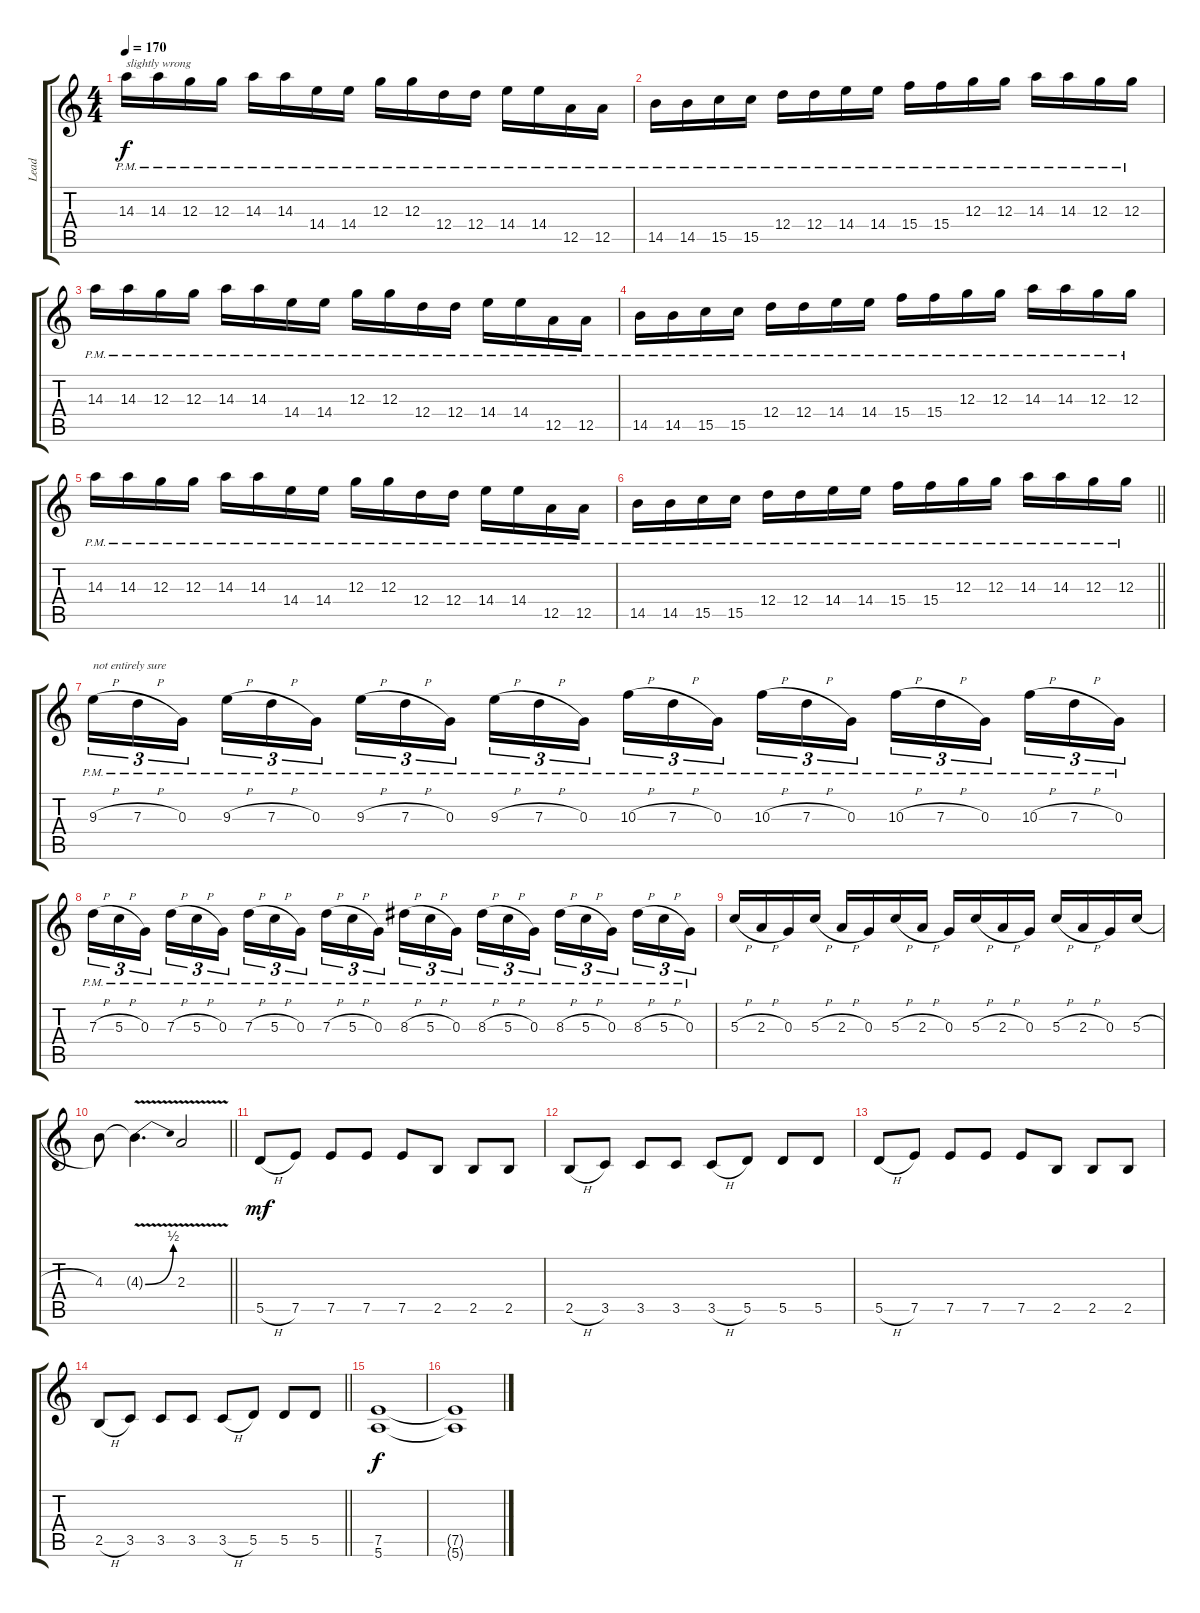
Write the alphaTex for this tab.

\track ("Lead" "Lead") {instrument distortionguitar}
\staff {score tabs}
\tuning (E4 B3 G3 D3 A2 E2) {hide}
\ts (4 4)
\section ("" "")
\tempo 170
\clef g2
\ks c
14.3{pm}.16{txt "slightly wrong" dy f} 14.3{pm}.16 12.3{pm}.16 12.3{pm}.16 14.3{pm}.16 14.3{pm}.16 14.4{pm}.16 14.4{pm}.16 12.3{pm}.16 12.3{pm}.16 12.4{pm}.16 12.4{pm}.16 14.4{pm}.16 14.4{pm}.16 12.5{pm}.16 12.5{pm}.16 |
14.5{pm}.16 14.5{pm}.16 15.5{pm}.16 15.5{pm}.16 12.4{pm}.16 12.4{pm}.16 14.4{pm}.16 14.4{pm}.16 15.4{pm}.16 15.4{pm}.16 12.3{pm}.16 12.3{pm}.16 14.3{pm}.16 14.3{pm}.16 12.3{pm}.16 12.3{pm}.16 |
14.3{pm}.16 14.3{pm}.16 12.3{pm}.16 12.3{pm}.16 14.3{pm}.16 14.3{pm}.16 14.4{pm}.16 14.4{pm}.16 12.3{pm}.16 12.3{pm}.16 12.4{pm}.16 12.4{pm}.16 14.4{pm}.16 14.4{pm}.16 12.5{pm}.16 12.5{pm}.16 |
14.5{pm}.16 14.5{pm}.16 15.5{pm}.16 15.5{pm}.16 12.4{pm}.16 12.4{pm}.16 14.4{pm}.16 14.4{pm}.16 15.4{pm}.16 15.4{pm}.16 12.3{pm}.16 12.3{pm}.16 14.3{pm}.16 14.3{pm}.16 12.3{pm}.16 12.3{pm}.16 |
14.3{pm}.16 14.3{pm}.16 12.3{pm}.16 12.3{pm}.16 14.3{pm}.16 14.3{pm}.16 14.4{pm}.16 14.4{pm}.16 12.3{pm}.16 12.3{pm}.16 12.4{pm}.16 12.4{pm}.16 14.4{pm}.16 14.4{pm}.16 12.5{pm}.16 12.5{pm}.16 |
\barLineRight lightlight
14.5{pm}.16 14.5{pm}.16 15.5{pm}.16 15.5{pm}.16 12.4{pm}.16 12.4{pm}.16 14.4{pm}.16 14.4{pm}.16 15.4{pm}.16 15.4{pm}.16 12.3{pm}.16 12.3{pm}.16 14.3{pm}.16 14.3{pm}.16 12.3{pm}.16 12.3{pm}.16 |
\section ("" "")
9.3{h pm}.16{tu (3 2) txt "not entirely sure"} 7.3{h pm}.16{tu (3 2)} 0.3{pm}.16{tu (3 2) beam splitsecondary} 9.3{h pm}.16{tu (3 2)} 7.3{h pm}.16{tu (3 2)} 0.3{pm}.16{tu (3 2)} 9.3{h pm}.16{tu (3 2)} 7.3{h pm}.16{tu (3 2)} 0.3{pm}.16{tu (3 2) beam splitsecondary} 9.3{h pm}.16{tu (3 2)} 7.3{h pm}.16{tu (3 2)} 0.3{pm}.16{tu (3 2)} 10.3{h pm}.16{tu (3 2)} 7.3{h pm}.16{tu (3 2)} 0.3{pm}.16{tu (3 2) beam splitsecondary} 10.3{h pm}.16{tu (3 2)} 7.3{h pm}.16{tu (3 2)} 0.3{pm}.16{tu (3 2)} 10.3{h pm}.16{tu (3 2)} 7.3{h pm}.16{tu (3 2)} 0.3{pm}.16{tu (3 2) beam splitsecondary} 10.3{h pm}.16{tu (3 2)} 7.3{h pm}.16{tu (3 2)} 0.3{pm}.16{tu (3 2)} |
7.3{h pm}.16{tu (3 2)} 5.3{h pm}.16{tu (3 2)} 0.3{pm}.16{tu (3 2) beam splitsecondary} 7.3{h pm}.16{tu (3 2)} 5.3{h pm}.16{tu (3 2)} 0.3{pm}.16{tu (3 2)} 7.3{h pm}.16{tu (3 2)} 5.3{h pm}.16{tu (3 2)} 0.3{pm}.16{tu (3 2) beam splitsecondary} 7.3{h pm}.16{tu (3 2)} 5.3{h pm}.16{tu (3 2)} 0.3{pm}.16{tu (3 2)} 8.3{h pm}.16{tu (3 2)} 5.3{h pm}.16{tu (3 2)} 0.3{pm}.16{tu (3 2) beam splitsecondary} 8.3{h pm}.16{tu (3 2)} 5.3{h pm}.16{tu (3 2)} 0.3{pm}.16{tu (3 2)} 8.3{h pm}.16{tu (3 2)} 5.3{h pm}.16{tu (3 2)} 0.3{pm}.16{tu (3 2) beam splitsecondary} 8.3{h pm}.16{tu (3 2)} 5.3{h pm}.16{tu (3 2)} 0.3{pm}.16{tu (3 2)} |
5.3{h}.16 2.3{h}.16 0.3.16 5.3{h}.16 2.3{h}.16 0.3.16 5.3{h}.16 2.3{h}.16 0.3.16 5.3{h}.16 2.3{h}.16 0.3.16 5.3{h}.16 2.3{h}.16 0.3.16 5.3{h}.16 |
\barLineRight lightlight
4.3.8 4.3{be (bend 0 0 60 2) v t}.4{d} 2.3{v}.2 |
\section ("" "")
5.5{h}.8{dy mf} 7.5.8 7.5.8 7.5.8 7.5.8 2.5.8 2.5.8 2.5.8 |
2.5{h}.8 3.5.8 3.5.8 3.5.8 3.5{h}.8 5.5.8 5.5.8 5.5.8 |
5.5{h}.8 7.5.8 7.5.8 7.5.8 7.5.8 2.5.8 2.5.8 2.5.8 |
\barLineRight lightlight
2.5{h}.8 3.5.8 3.5.8 3.5.8 3.5{h}.8 5.5.8 5.5.8 5.5.8 |
(7.5 5.6).1{dy f} |
(7.5{t} 5.6{t}).1
